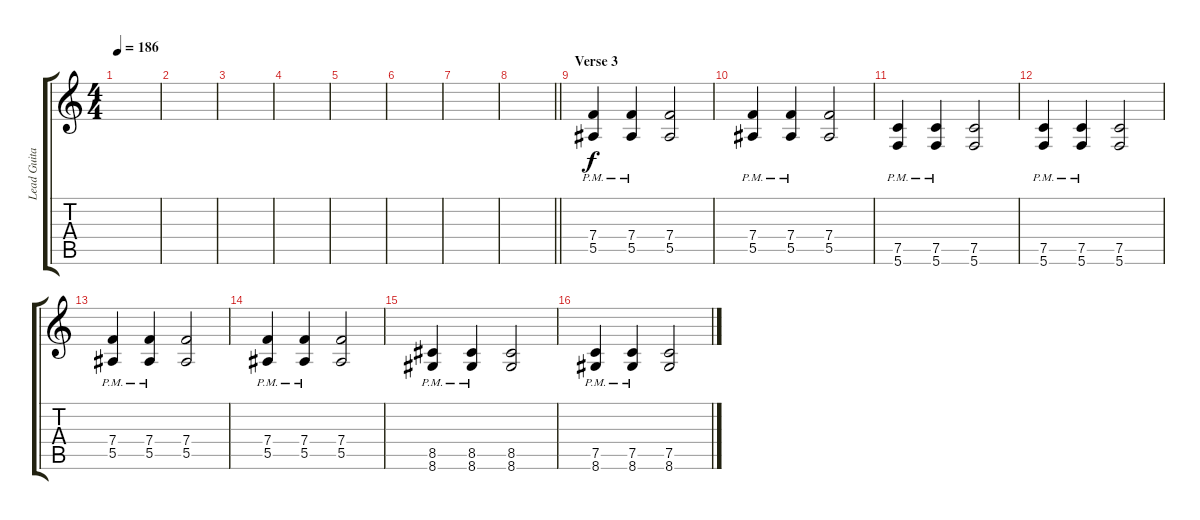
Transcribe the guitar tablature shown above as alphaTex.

\track ("Lead Guitar 2" "Lead Guita") {instrument distortionguitar}
\staff {score tabs}
\tuning (C4 G3 Eb3 Bb2 F2 C2) {hide}
\ts (4 4)
\tempo 186
\clef g2
\ks c
|
|
|
|
|
|
|
\barLineRight lightlight
|
\section ("" "Verse 3")
(7.4{pm} 5.5{pm}).4{volume 13} (7.4{pm} 5.5{pm}).4 (7.4 5.5).2 |
(7.4{pm} 5.5{pm}).4 (7.4{pm} 5.5{pm}).4 (7.4 5.5).2 |
(7.5{pm} 5.6{pm}).4 (7.5{pm} 5.6{pm}).4 (7.5 5.6).2 |
(7.5{pm} 5.6{pm}).4 (7.5{pm} 5.6{pm}).4 (7.5 5.6).2 |
(7.4{pm} 5.5{pm}).4 (7.4{pm} 5.5{pm}).4 (7.4 5.5).2 |
(7.4{pm} 5.5{pm}).4 (7.4{pm} 5.5{pm}).4 (7.4 5.5).2 |
(8.5{pm} 8.6{pm}).4 (8.5{pm} 8.6{pm}).4 (8.5 8.6).2 |
(7.5{pm} 8.6{pm}).4 (7.5{pm} 8.6{pm}).4 (7.5 8.6).2
